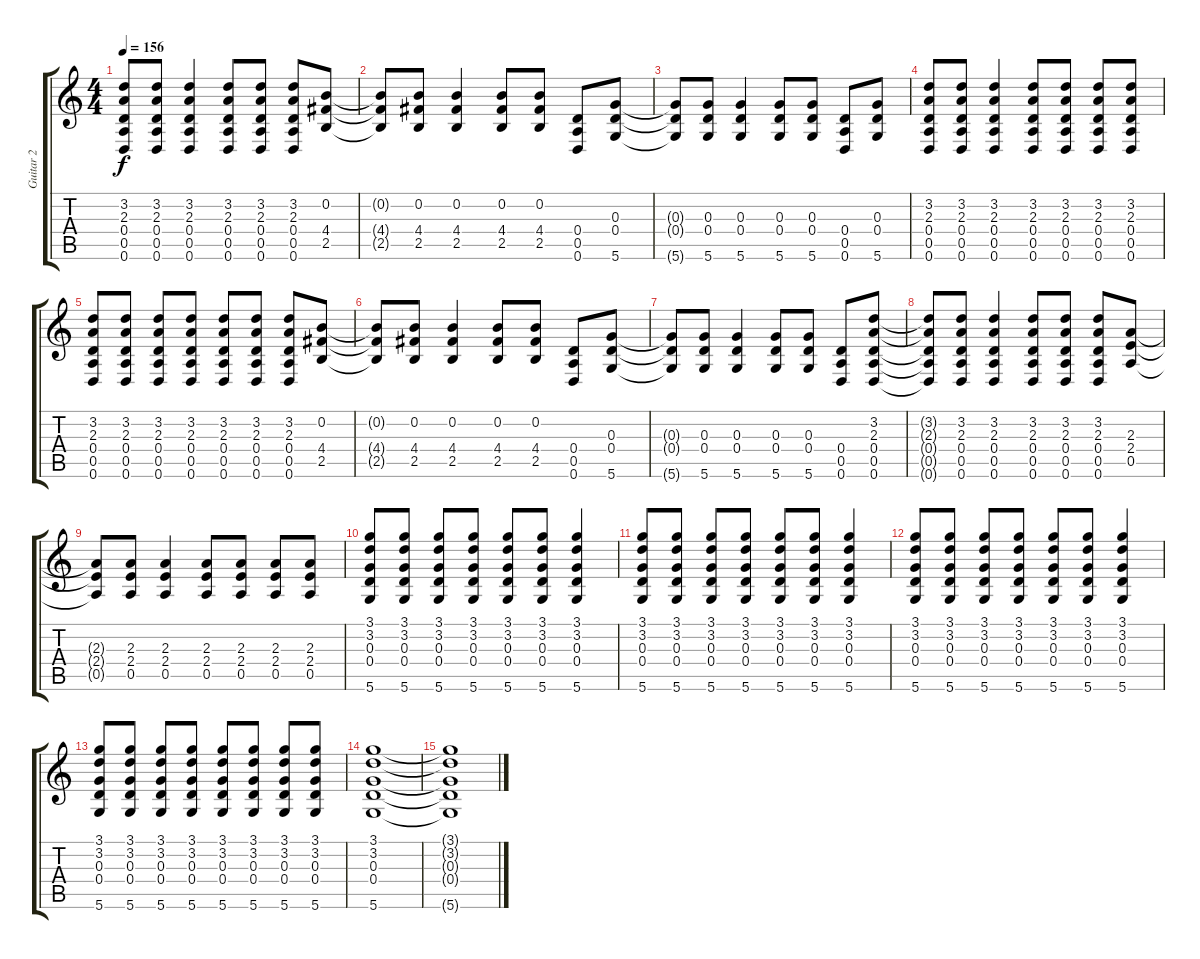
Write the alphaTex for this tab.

\track ("Guitar 2" "Guitar 2") {instrument distortionguitar}
\staff {score tabs}
\tuning (E4 B3 G3 D3 A2 D2) {hide}
\ts (4 4)
\tempo 156
\clef g2
\ks c
(3.2 2.3 0.4 0.5 0.6).8{dy f} (3.2 2.3 0.4 0.5 0.6).8 (3.2 2.3 0.4 0.5 0.6).4 (3.2 2.3 0.4 0.5 0.6).8 (3.2 2.3 0.4 0.5 0.6).8 (3.2 2.3 0.4 0.5 0.6).8 (0.2 4.4 2.5).8 |
(0.2{t} 4.4{t} 2.5{t}).8 (0.2 4.4 2.5).8 (0.2 4.4 2.5).4 (0.2 4.4 2.5).8 (0.2 4.4 2.5).8 (0.4 0.5 0.6).8 (0.3 0.4 5.6).8 |
(0.3{t} 0.4{t} 5.6{t}).8 (0.3 0.4 5.6).8 (0.3 0.4 5.6).4 (0.3 0.4 5.6).8 (0.3 0.4 5.6).8 (0.4 0.5 0.6).8 (0.3 0.4 5.6).8 |
(3.2 2.3 0.4 0.5 0.6).8 (3.2 2.3 0.4 0.5 0.6).8 (3.2 2.3 0.4 0.5 0.6).4 (3.2 2.3 0.4 0.5 0.6).8 (3.2 2.3 0.4 0.5 0.6).8 (3.2 2.3 0.4 0.5 0.6).8 (3.2 2.3 0.4 0.5 0.6).8 |
(3.2 2.3 0.4 0.5 0.6).8 (3.2 2.3 0.4 0.5 0.6).8 (3.2 2.3 0.4 0.5 0.6).8 (3.2 2.3 0.4 0.5 0.6).8 (3.2 2.3 0.4 0.5 0.6).8 (3.2 2.3 0.4 0.5 0.6).8 (3.2 2.3 0.4 0.5 0.6).8 (0.2 4.4 2.5).8 |
(0.2{t} 4.4{t} 2.5{t}).8 (0.2 4.4 2.5).8 (0.2 4.4 2.5).4 (0.2 4.4 2.5).8 (0.2 4.4 2.5).8 (0.4 0.5 0.6).8 (0.3 0.4 5.6).8 |
(0.3{t} 0.4{t} 5.6{t}).8 (0.3 0.4 5.6).8 (0.3 0.4 5.6).4 (0.3 0.4 5.6).8 (0.3 0.4 5.6).8 (0.4 0.5 0.6).8 (3.2 2.3 0.4 0.5 0.6).8 |
(3.2{t} 2.3{t} 0.4{t} 0.5{t} 0.6{t}).8 (3.2 2.3 0.4 0.5 0.6).8 (3.2 2.3 0.4 0.5 0.6).4 (3.2 2.3 0.4 0.5 0.6).8 (3.2 2.3 0.4 0.5 0.6).8 (3.2 2.3 0.4 0.5 0.6).8 (2.3 2.4 0.5).8 |
(2.3{t} 2.4{t} 0.5{t}).8 (2.3 2.4 0.5).8 (2.3 2.4 0.5).4 (2.3 2.4 0.5).8 (2.3 2.4 0.5).8 (2.3 2.4 0.5).8 (2.3 2.4 0.5).8 |
(3.1 3.2 0.3 0.4 5.6).8 (3.1 3.2 0.3 0.4 5.6).8 (3.1 3.2 0.3 0.4 5.6).8 (3.1 3.2 0.3 0.4 5.6).8 (3.1 3.2 0.3 0.4 5.6).8 (3.1 3.2 0.3 0.4 5.6).8 (3.1 3.2 0.3 0.4 5.6).4 |
(3.1 3.2 0.3 0.4 5.6).8 (3.1 3.2 0.3 0.4 5.6).8 (3.1 3.2 0.3 0.4 5.6).8 (3.1 3.2 0.3 0.4 5.6).8 (3.1 3.2 0.3 0.4 5.6).8 (3.1 3.2 0.3 0.4 5.6).8 (3.1 3.2 0.3 0.4 5.6).4 |
(3.1 3.2 0.3 0.4 5.6).8 (3.1 3.2 0.3 0.4 5.6).8 (3.1 3.2 0.3 0.4 5.6).8 (3.1 3.2 0.3 0.4 5.6).8 (3.1 3.2 0.3 0.4 5.6).8 (3.1 3.2 0.3 0.4 5.6).8 (3.1 3.2 0.3 0.4 5.6).4 |
(3.1 3.2 0.3 0.4 5.6).8 (3.1 3.2 0.3 0.4 5.6).8 (3.1 3.2 0.3 0.4 5.6).8 (3.1 3.2 0.3 0.4 5.6).8 (3.1 3.2 0.3 0.4 5.6).8 (3.1 3.2 0.3 0.4 5.6).8 (3.1 3.2 0.3 0.4 5.6).8 (3.1 3.2 0.3 0.4 5.6).8 |
(3.1 3.2 0.3 0.4 5.6).1 |
(3.1{t} 3.2{t} 0.3{t} 0.4{t} 5.6{t}).1
